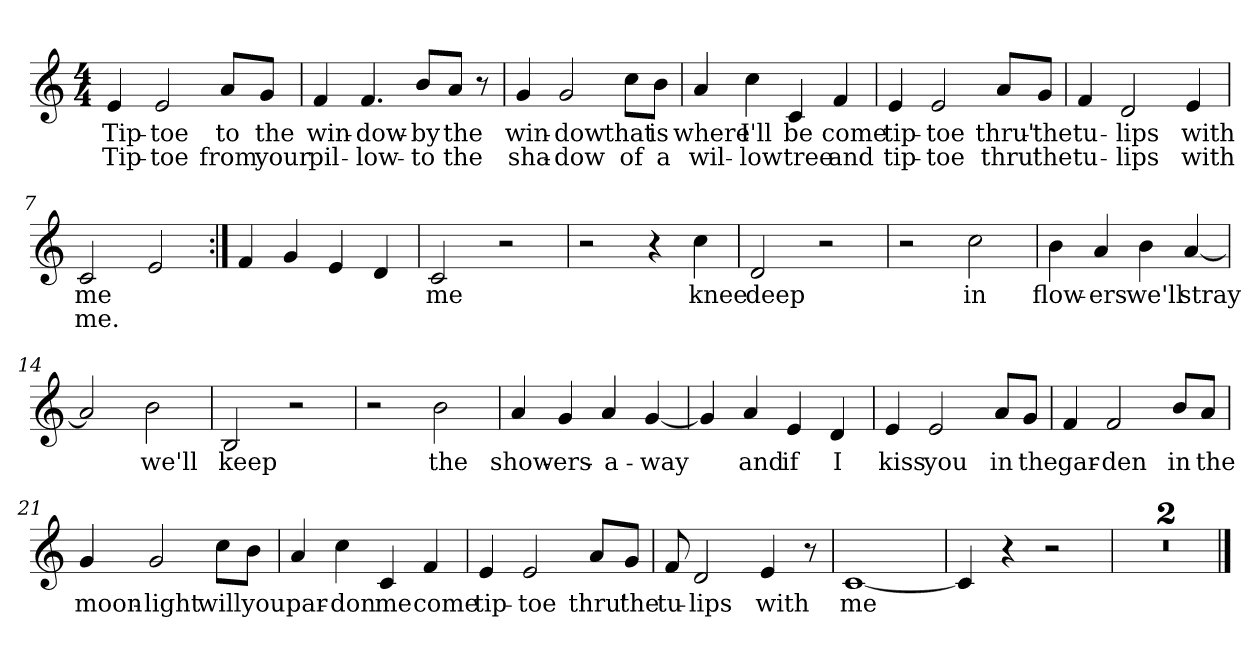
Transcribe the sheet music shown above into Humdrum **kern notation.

**kern	**text	**text
*part1	*part1	*part1
*staff1	*staff1	*staff1
*clefG2	*	*
*k[]	*	*
*C:	*	*
*M4/4	*	*
=1	=1	=1
4e/	Tip-	Tip-
2e/	-toe	-toe
8a/L	to	from
8g/J	the	your
=2	=2	=2
4f/	win-	pil-
4.f/	-dow-	-low-
8b/L	by	to
8a/J	the	the
8r	.	.
=3	=3	=3
4g/	win-	sha-
2g/	-dow	-dow
8cc\L	that	of
8b\J	is	a
!!LO:LB:g=z
=4	=4	=4
4a/	where	wil-
4cc\	I'll	-low
4c/	be	tree
4f/	come	and
=5	=5	=5
4e/	tip-	tip-
2e/	-toe	-toe
8a/L	thru'-	thru'
8g/J	-the	the
=6	=6	=6
4f/	tu-	tu-
2d/	-lips	-lips
4e/	with	with
=7	=7	=7
2c/	me	me.
2e/	.	.
=8:|!	=8:|!	=8:|!
4f/	.	.
4g/	.	.
4e/	.	.
4d/	.	.
=9	=9	=9
2c/	me	.
2r	.	.
!!LO:LB:g=z
=10	=10	=10
2r	.	.
4r	.	.
4cc\	knee	.
=11	=11	=11
2d/	deep	.
2r	.	.
=12	=12	=12
2r	.	.
2cc\	in	.
=13	=13	=13
4b\	flow-	.
4a/	-ers	.
4b\	we'll	.
[4a/	stray	.
=14	=14	=14
2a/]	.	.
2b\	we'll	.
=15	=15	=15
2B/	keep	.
2r	.	.
=16	=16	=16
2r	.	.
2b\	the	.
!!LO:LB:g=z
=17	=17	=17
4a/	show-	.
4g/	-ers-	.
4a/	a-	.
[4g/	-way	.
=18	=18	=18
4g/]	.	.
4a/	and	.
4e/	if	.
4d/	I	.
=19	=19	=19
4e/	kiss	.
2e/	you	.
8a/L	in	.
8g/J	the	.
=20	=20	=20
4f/	gar-	.
2f/	-den	.
8b/L	in	.
8a/J	the	.
!!LO:LB:g=z
=21	=21	=21
4g/	moon-	.
2g/	-light	.
8cc\L	will	.
8b\J	you	.
=22	=22	=22
4a/	par-	.
4cc\	-don	.
4c/	me	.
4f/	come	.
=23	=23	=23
4e/	tip-	.
2e/	-toe	.
8a/L	thru'	.
8g/J	the	.
=24	=24	=24
8f/	tu-	.
2d/	-lips	.
4e/	with	.
8r	.	.
=25	=25	=25
[1c	me	.
!!LO:LB:g=z
=26	=26	=26
4c/]	.	.
4r	.	.
2r	.	.
=27	=27	=27
1r	.	.
==28	==28	==28
1r	.	.
=	=	=
*-	*-	*-
